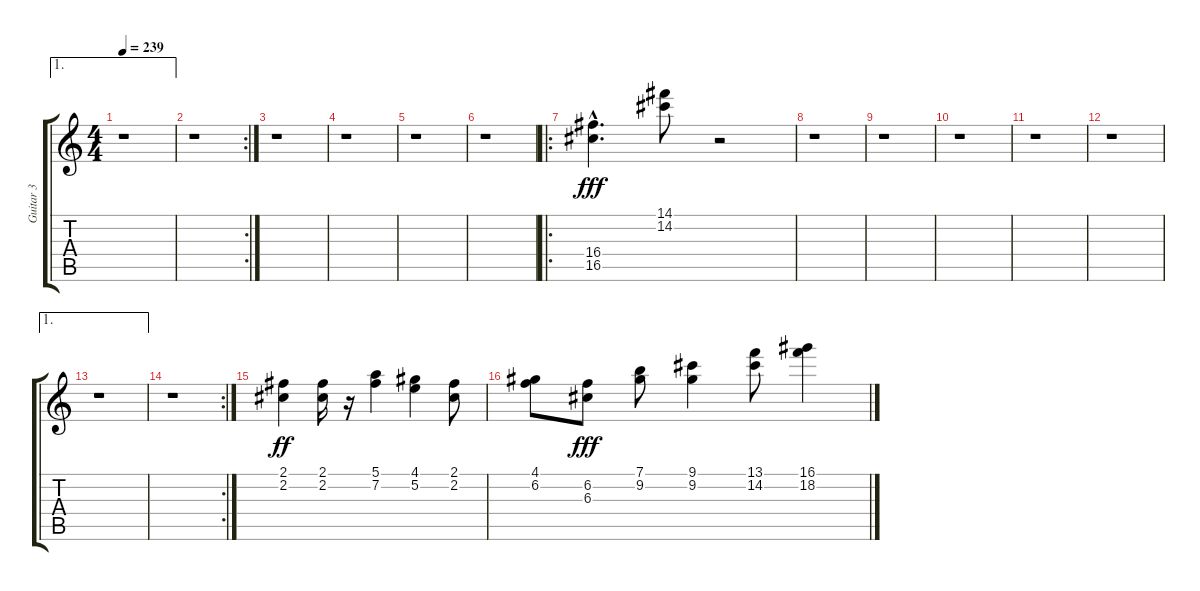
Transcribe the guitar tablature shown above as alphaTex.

\track ("Guitar 3" "Guitar 3") {instrument distortionguitar}
\staff {score tabs}
\tuning (E4 B3 G3 D3 A2 E2) {hide}
\ae 1
\ts (4 4)
\tempo 239
\clef g2
\ks c
r.1{dy fff} |
\rc 2
r.1 |
r.1 |
r.1 |
r.1 |
r.1 |
\ro
(16.4{hac} 16.5{hac}).4{d} (14.1 14.2).8 r.2 |
r.1 |
r.1 |
r.1 |
r.1 |
r.1 |
\ae 1
r.1 |
\rc 2
r.1 |
(2.1 2.2).4{dy ff} (2.1 2.2).16 r.16 (5.1 7.2).4 (4.1 5.2).4 (2.1 2.2).8 |
(4.1 6.2).8 (6.2 6.3).8{dy fff} (7.1 9.2).8 (9.1 9.2).4 (13.1 14.2).8 (16.1 18.2).4
